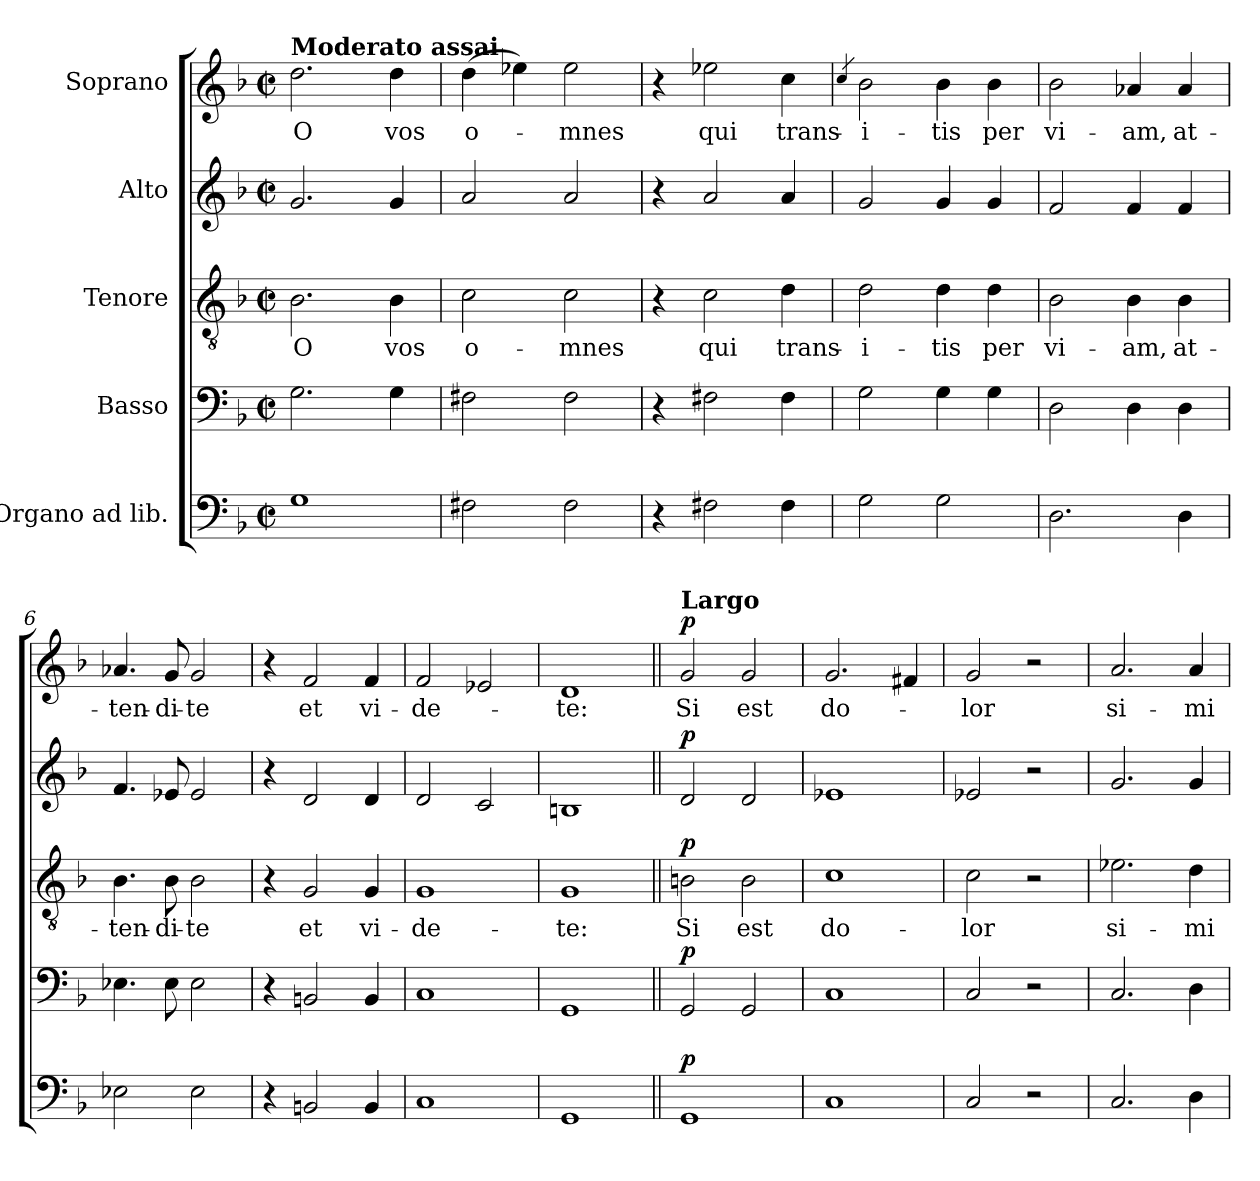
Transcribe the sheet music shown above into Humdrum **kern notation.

**kern	**dynam	**kern	**dynam	**kern	**text	**dynam	**kern	**dynam	**kern	**text	**dynam
*part5	*part5	*part4	*part4	*part3	*part3	*part3	*part2	*part2	*part1	*part1	*part1
*staff5	*staff5	*staff4	*staff4	*staff3	*staff3	*staff3	*staff2	*staff2	*staff1	*staff1	*staff1
*I"Organo ad lib.	*	*I"Basso	*	*I"Tenore	*	*	*I"Alto	*	*I"Soprano	*	*
*clefF4	*	*clefF4	*	*clefGv2	*	*	*clefG2	*	*clefG2	*	*
*k[b-]	*	*k[b-]	*	*k[b-]	*	*	*k[b-]	*	*k[b-]	*	*
*M2/2	*	*M2/2	*	*M2/2	*	*	*M2/2	*	*M2/2	*	*
*met(c|)	*	*met(c|)	*	*met(c|)	*	*	*met(c|)	*	*met(c|)	*	*
=1	=1	=1	=1	=1	=1	=1	=1	=1	=1	=1	=1
!	!	!	!	!	!	!	!	!	!LO:TX:a:B:t=Moderato assai	!	!
1G	.	2.G\	.	2.B-\	O	.	2.g/	.	2.dd\	O	.
.	.	4G\	.	4B-\	vos	.	4g/	.	4dd\	vos	.
=2	=2	=2	=2	=2	=2	=2	=2	=2	=2	=2	=2
2F#X\	.	2F#X\	.	2c\	o-	.	2a/	.	(4dd\	o-	.
.	.	.	.	.	.	.	.	.	4ee-X\)	.	.
2F#\	.	2F#\	.	2c\	-mnes	.	2a/	.	2ee-\	-mnes	.
=3	=3	=3	=3	=3	=3	=3	=3	=3	=3	=3	=3
4r	.	4r	.	4r	.	.	4r	.	4r	.	.
2F#X\	.	2F#X\	.	2c\	qui	.	2a/	.	2ee-X\	qui	.
4F#\	.	4F#\	.	4d\	trans-	.	4a/	.	4cc\	trans-	.
=4	=4	=4	=4	=4	=4	=4	=4	=4	=4	=4	=4
.	.	.	.	.	.	.	.	.	4qcc/	.	.
2G\	.	2G\	.	2d\	-i-	.	2g/	.	2b-\	-i-	.
2G\	.	4G\	.	4d\	-tis	.	4g/	.	4b-\	-tis	.
.	.	4G\	.	4d\	per	.	4g/	.	4b-\	per	.
=5	=5	=5	=5	=5	=5	=5	=5	=5	=5	=5	=5
2.D\	.	2D\	.	2B-\	vi-	.	2f/	.	2b-\	vi-	.
.	.	4D\	.	4B-\	-am,	.	4f/	.	4a-X/	-am,	.
4D\	.	4D\	.	4B-\	at-	.	4f/	.	4a-/	at-	.
=6	=6	=6	=6	=6	=6	=6	=6	=6	=6	=6	=6
2E-X\	.	4.E-X\	.	4.B-\	-ten-	.	4.f/	.	4.a-X/	-ten-	.
.	.	8E-\	.	8B-\	-di-	.	8e-X/	.	8g/	-di-	.
2E-\	.	2E-\	.	2B-\	-te	.	2e-/	.	2g/	-te	.
!!LO:LB:g=z
=7	=7	=7	=7	=7	=7	=7	=7	=7	=7	=7	=7
4r	.	4r	.	4r	.	.	4r	.	4r	.	.
2BBn/	.	2BBn/	.	2G/	et	.	2d/	.	2f/	et	.
4BB/	.	4BB/	.	4G/	vi-	.	4d/	.	4f/	vi-	.
=8	=8	=8	=8	=8	=8	=8	=8	=8	=8	=8	=8
1C	.	1C	.	1G	-de-	.	2d/	.	2f/	-de-	.
.	.	.	.	.	.	.	2c/	.	2e-X/	.	.
=9	=9	=9	=9	=9	=9	=9	=9	=9	=9	=9	=9
1GG	.	1GG	.	1G	-te:	.	1Bn	.	1d	-te:	.
=10||	=10||	=10||	=10||	=10||	=10||	=10||	=10||	=10||	=10||	=10||	=10||
!	!	!	!	!	!	!	!	!	!LO:TX:a:B:t=Largo	!	!
!	!LO:DY:a	!	!LO:DY:a	!	!	!LO:DY:a	!	!LO:DY:a	!	!	!LO:DY:a
1GG	p	2GG/	p	2Bn\	Si	p	2d/	p	2g/	Si	p
.	.	2GG/	.	2B\	est	.	2d/	.	2g/	est	.
=11	=11	=11	=11	=11	=11	=11	=11	=11	=11	=11	=11
1C	.	1C	.	1c	do-	.	1e-X	.	2.g/	do-	.
.	.	.	.	.	.	.	.	.	4f#X/	.	.
=12	=12	=12	=12	=12	=12	=12	=12	=12	=12	=12	=12
2C/	.	2C/	.	2c\	-lor	.	2e-X/	.	2g/	-lor	.
2r	.	2r	.	2r	.	.	2r	.	2r	.	.
!!LO:LB:g=z
=13	=13	=13	=13	=13	=13	=13	=13	=13	=13	=13	=13
2.C/	.	2.C/	.	2.e-X\	si-	.	2.g/	.	2.a/	si-	.
4D\	.	4D\	.	4d\	-mi-	.	4g/	.	4a/	-mi-	.
=	=	=	=	=	=	=	=	=	=	=	=
*-	*-	*-	*-	*-	*-	*-	*-	*-	*-	*-	*-
